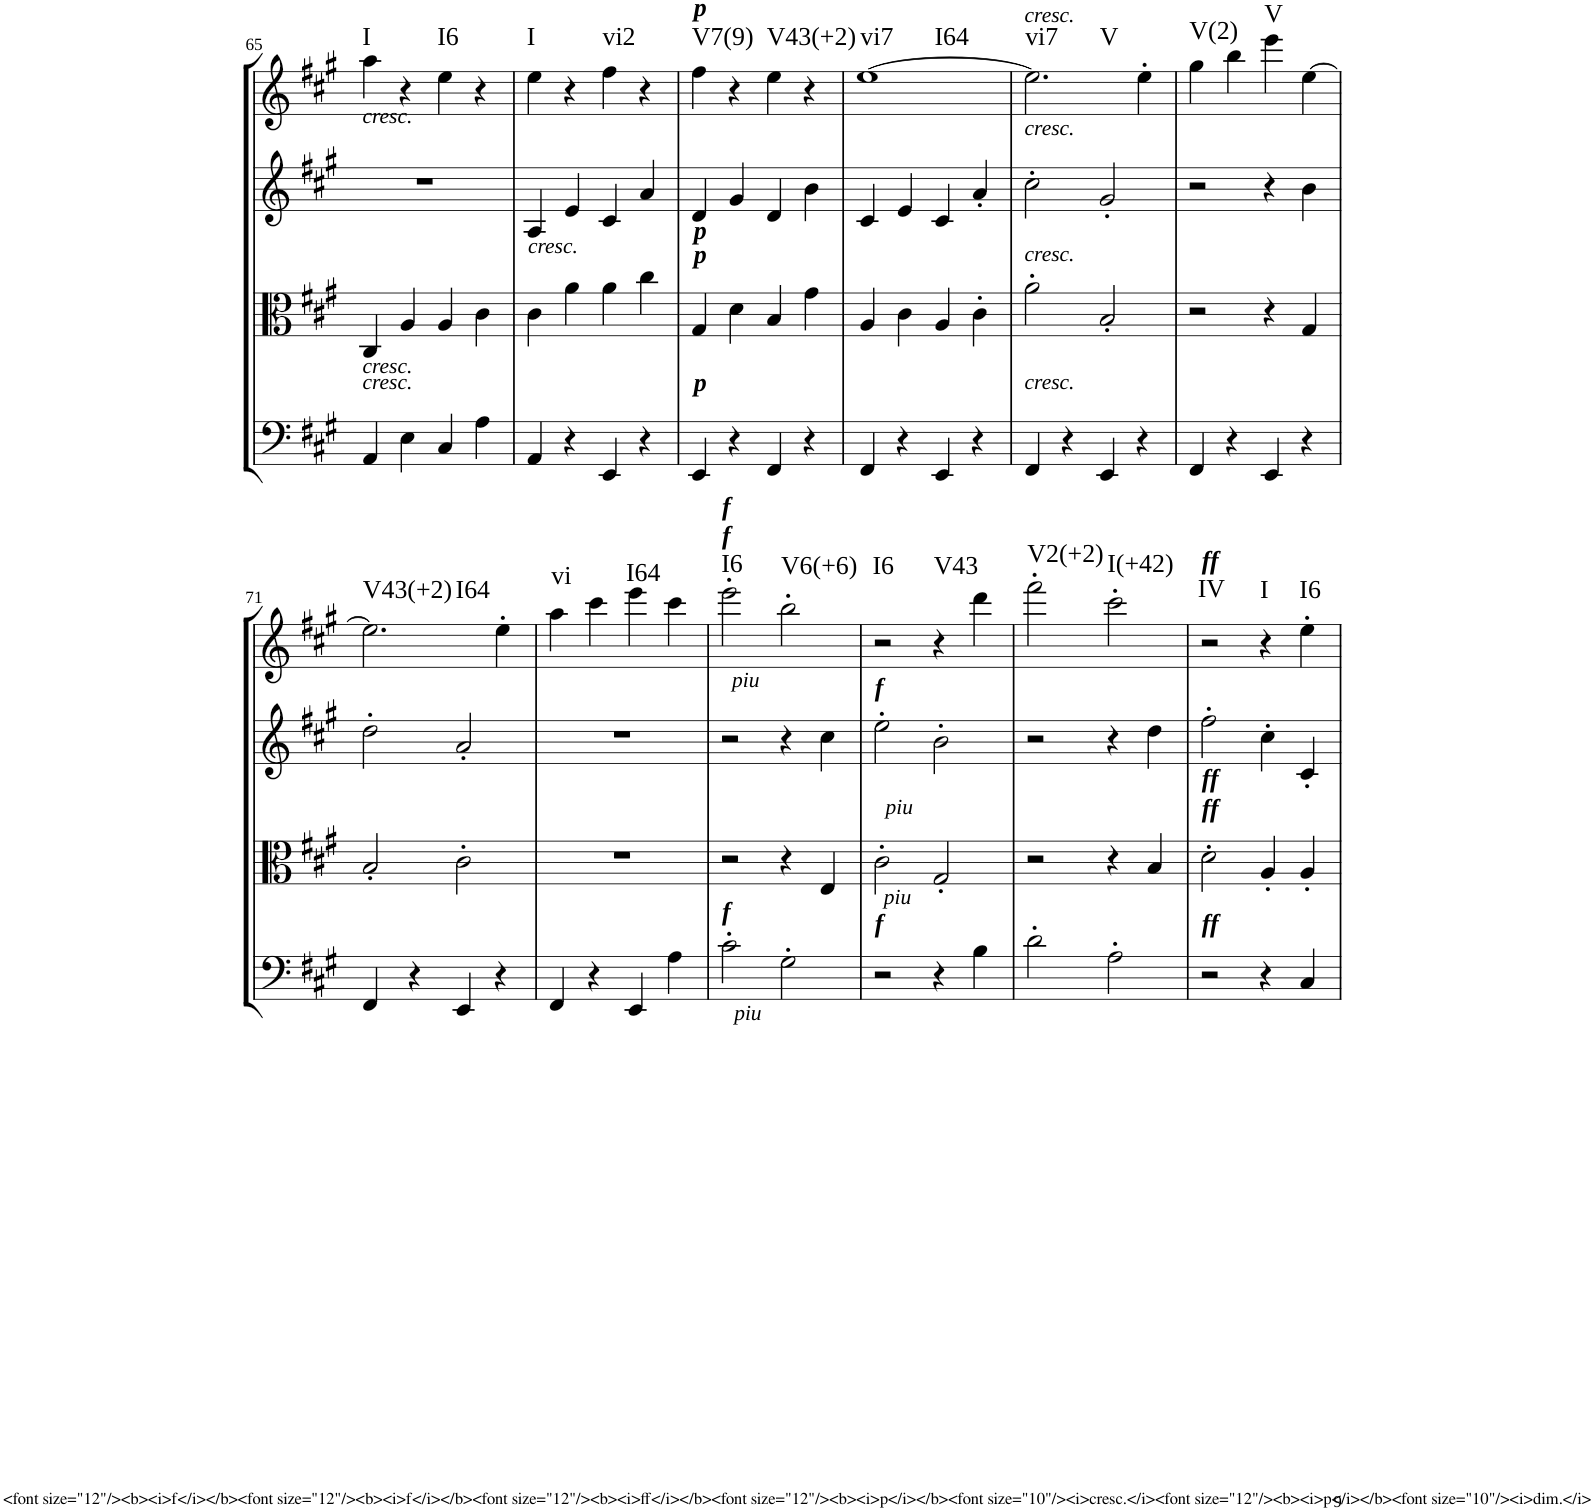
**kern	**kern	**kern	**kern	**harte
*part4	*part3	*part2	*part1	*part1
*staff4	*staff3	*staff2	*staff1	*
*I"Cello	*I"Viola	*I"2nd Violin	*I"1st Violin	*
*	*I'Vla	*I'Vln	*I'Vln	*
!!LO:PB:g=z
*clefF4	*clefC3	*clefG2	*clefG2	*
*k[f#c#g#]	*k[f#c#g#]	*k[f#c#g#]	*k[f#c#g#]	*
*A:	*A:	*A:	*A:	*
*M4/4	*M4/4	*M4/4	*M4/4	*
*met(c)	*met(c)	*met(c)	*met(c)	*
=65	=65	=65	=65	=65
!	!	!	!LO:TX:a:i:t=cresc.	!
!LO:TX:a:i:t=cresc.	!	!	!	!
!LO:TX:a:i:t=cresc.	!	!	!	!LO:H:kt=I
4AA/	4C#/	1r	4aa\	N
4E\	4A/	.	4r	.
!	!	!	!	!LO:H:kt=I6
4C#/	4A/	.	4ee\	N
4A\	4c#\	.	4r	.
=66	=66	=66	=66	=66
!	!	!LO:TX:b:i:t=cresc.	!	!LO:H:kt=I
4AA/	4c#\	4A/	4ee\	N
4r	4a\	4e/	4r	.
!	!	!	!	!LO:H:kt=vi2
4EE/	4a\	4c#/	4ff#\	N
4r	4cc#\	4a/	4r	.
=67	=67	=67	=67	=67
!	!	!	!LO:TX:a:Bi:t=p	!
!	!LO:TX:a:Bi:t=p	!	!	!
!	!LO:TX:a:Bi:t=p	!	!	!
!LO:TX:a:Bi:t=p	!	!	!	!LO:H:kt=V7(9)
4EE/	4G#/	4d/	4ff#\	N
4r	4d\	4g#/	4r	.
!	!	!	!	!LO:H:kt=V43(+2)
4FF#/	4B/	4d/	4ee\	N
4r	4g#\	4b\	4r	.
=68	=68	=68	=68	=68
!	!	!	!	!LO:H:n=1:kt=vi7
!	!	!	!	!LO:H:n=2:kt=I64
4FF#/	4A/	4c#/	[1ee	N N
4r	4c#\	4e/	.	.
4EE/	4A/	4c#/	.	.
4r	4c#'\	4a'/	.	.
=69	=69	=69	=69	=69
!	!	!	!LO:TX:a:i:t=cresc.	!
!	!	!LO:TX:a:i:t=cresc.	!	!
!	!LO:TX:a:i:t=cresc.	!	!	!
!LO:TX:a:i:t=cresc.	!	!	!	!LO:H:n=1:kt=vi7
!	!	!	!	!LO:H:n=2:kt=V
4FF#/	2a'\	2cc#'\	2.ee\]	N N
4r	.	.	.	.
4EE/	2B'/	2g#'/	.	.
4r	.	.	4ee'\	.
=70	=70	=70	=70	=70
!	!	!	!	!LO:H:kt=V(2)
4FF#/	2r	2r	4gg#\	N
4r	.	.	4bb\	.
!	!	!	!	!LO:H:kt=V
4EE/	4r	4r	4eee\	N
4r	4G#/	4b\	[4ee\	.
!!LO:LB:g=z
=71	=71	=71	=71	=71
!	!	!	!	!LO:H:n=1:kt=V43(+2)
!	!	!	!	!LO:H:n=2:kt=I64
4FF#/	2B'/	2dd'\	2.ee\]	N N
4r	.	.	.	.
4EE/	2c#'\	2a'/	.	.
4r	.	.	4ee'\	.
=72	=72	=72	=72	=72
!	!	!	!	!LO:H:kt=vi
4FF#/	1r	1r	4aa\	N
4r	.	.	4ccc#\	.
!	!	!	!	!LO:H:kt=I64
4EE/	.	.	4eee\	N
4A\	.	.	4ccc#\	.
=73	=73	=73	=73	=73
!	!	!	!LO:TX:a:Bi:t=f	!
!	!	!	!LO:TX:a:Bi:t=f	!
!	!	!	!LO:TX:b:i:t=piu	!
!LO:TX:a:Bi:t=f	!	!	!	!
!LO:TX:b:i:t=piu	!	!	!	!LO:H:kt=I6
2c#'\	2r	2r	2eee'\	N
!	!	!	!	!LO:H:kt=V6(+6)
2G#'\	4r	4r	2bb'\	N
.	4E/	4cc#\	.	.
=74	=74	=74	=74	=74
!	!	!LO:TX:a:Bi:t=f	!	!
!	!LO:TX:a:i:t=piu	!	!	!
!LO:TX:a:Bi:t=f	!	!	!	!
!LO:TX:a:i:t=piu	!	!	!	!LO:H:kt=I6
2r	2c#'\	2ee'\	2r	N
!	!	!	!	!LO:H:kt=V43
4r	2G#'/	2b'\	4r	N
4B\	.	.	4ddd\	.
=75	=75	=75	=75	=75
!	!	!	!	!LO:H:kt=V2(+2)
2d'\	2r	2r	2fff#'\	N
!	!	!	!	!LO:H:kt=I(+42)
2A'\	4r	4r	2ccc#'\	N
.	4B/	4dd\	.	.
=76	=76	=76	=76	=76
!	!	!	!LO:TX:a:Bi:t=ff	!
!	!LO:TX:a:Bi:t=ff	!	!	!
!	!LO:TX:a:Bi:t=ff	!	!	!
!LO:TX:a:Bi:t=ff	!	!	!	!LO:H:kt=IV
2r	2d'\	2ff#'\	2r	N
!	!	!	!	!LO:H:kt=I
4r	4A'/	4cc#'\	4r	N
!	!	!	!	!LO:H:kt=I6
4C#/	4A'/	4c#'/	4ee'\	N
=	=	=	=	=
*-	*-	*-	*-	*-
